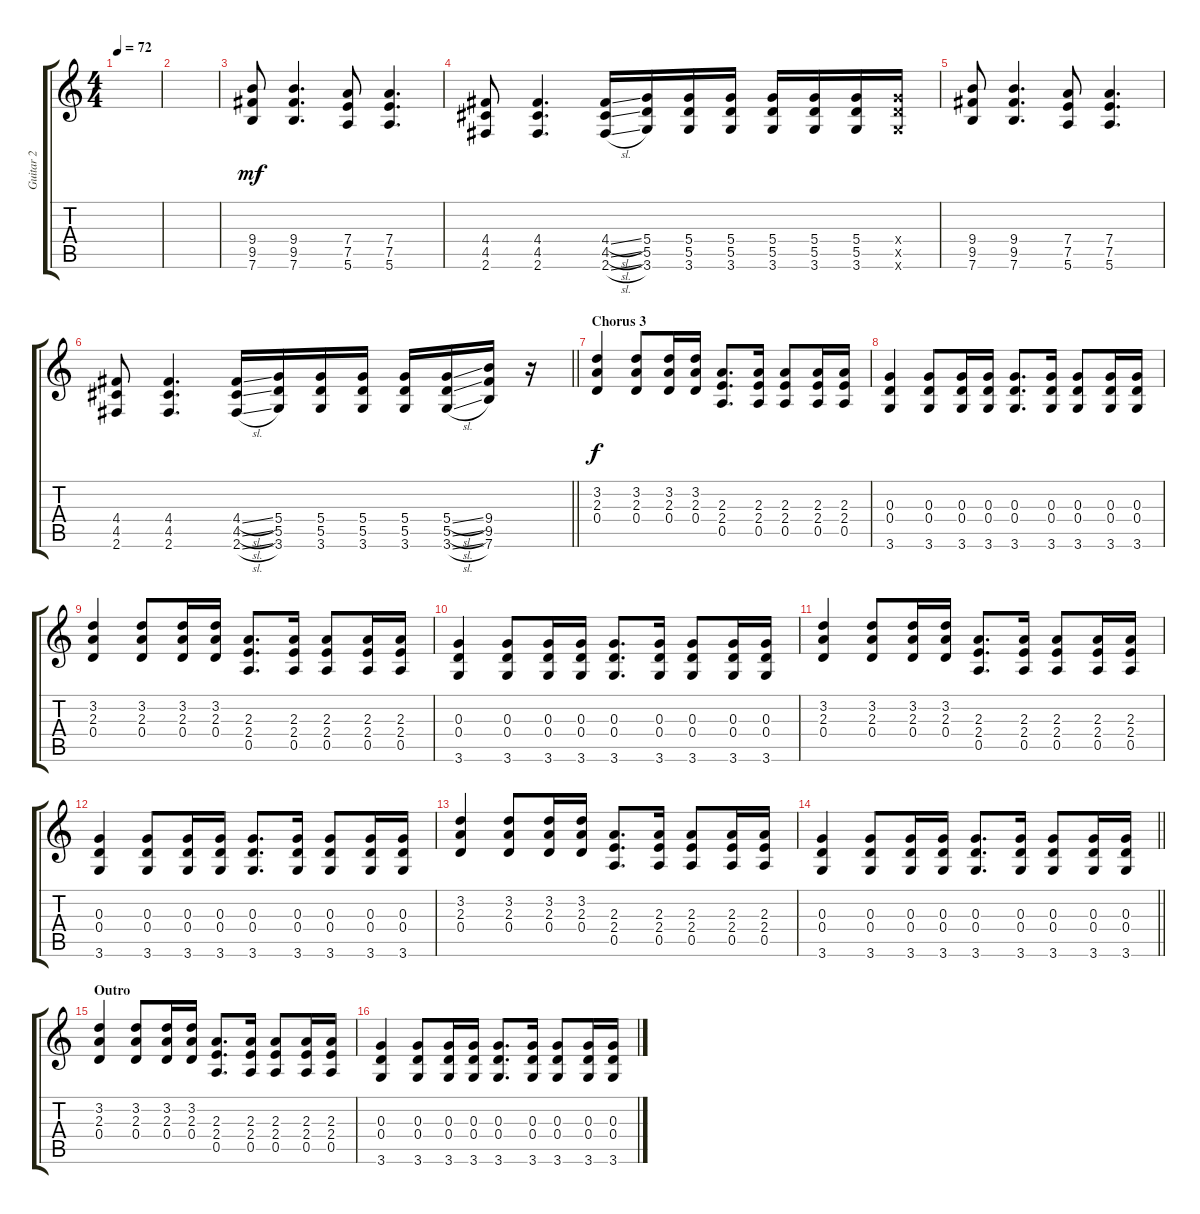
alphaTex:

\track ("Guitar 2" "Guitar 2") {instrument overdrivenguitar}
\staff {score tabs}
\tuning (E4 B3 G3 D3 A2 E2) {hide}
\ts (4 4)
\tempo 72
\clef g2
\ks c
|
|
(9.4 9.5 7.6).8{dy mf} (9.4 9.5 7.6).4{d} (7.4 7.5 5.6).8 (7.4 7.5 5.6).4{d} |
(4.4 4.5 2.6).8 (4.4 4.5 2.6).4{d} (4.4{sl} 4.5{sl} 2.6{sl}).16 (5.4 5.5 3.6).16 (5.4 5.5 3.6).16 (5.4 5.5 3.6).16 (5.4 5.5 3.6).16 (5.4 5.5 3.6).16 (5.4 5.5 3.6).16 (5.4{x} 5.5{x} 3.6{x}).16 |
(9.4 9.5 7.6).8 (9.4 9.5 7.6).4{d} (7.4 7.5 5.6).8 (7.4 7.5 5.6).4{d} |
\barLineRight lightlight
(4.4 4.5 2.6).8 (4.4 4.5 2.6).4{d} (4.4{sl} 4.5{sl} 2.6{sl}).16 (5.4 5.5 3.6).16 (5.4 5.5 3.6).16 (5.4 5.5 3.6).16 (5.4 5.5 3.6).16 (5.4{sl} 5.5{sl} 3.6{sl}).16 (9.4 9.5 7.6).16 r.16 |
\section ("" "Chorus 3")
(3.2 2.3 0.4).4{dy f} (3.2 2.3 0.4).8 (3.2 2.3 0.4).16 (3.2 2.3 0.4).16 (2.3 2.4 0.5).8{d} (2.3 2.4 0.5).16 (2.3 2.4 0.5).8 (2.3 2.4 0.5).16 (2.3 2.4 0.5).16 |
(0.3 0.4 3.6).4 (0.3 0.4 3.6).8 (0.3 0.4 3.6).16 (0.3 0.4 3.6).16 (0.3 0.4 3.6).8{d} (0.3 0.4 3.6).16 (0.3 0.4 3.6).8 (0.3 0.4 3.6).16 (0.3 0.4 3.6).16 |
(3.2 2.3 0.4).4 (3.2 2.3 0.4).8 (3.2 2.3 0.4).16 (3.2 2.3 0.4).16 (2.3 2.4 0.5).8{d} (2.3 2.4 0.5).16 (2.3 2.4 0.5).8 (2.3 2.4 0.5).16 (2.3 2.4 0.5).16 |
(0.3 0.4 3.6).4 (0.3 0.4 3.6).8 (0.3 0.4 3.6).16 (0.3 0.4 3.6).16 (0.3 0.4 3.6).8{d} (0.3 0.4 3.6).16 (0.3 0.4 3.6).8 (0.3 0.4 3.6).16 (0.3 0.4 3.6).16 |
(3.2 2.3 0.4).4 (3.2 2.3 0.4).8 (3.2 2.3 0.4).16 (3.2 2.3 0.4).16 (2.3 2.4 0.5).8{d} (2.3 2.4 0.5).16 (2.3 2.4 0.5).8 (2.3 2.4 0.5).16 (2.3 2.4 0.5).16 |
(0.3 0.4 3.6).4 (0.3 0.4 3.6).8 (0.3 0.4 3.6).16 (0.3 0.4 3.6).16 (0.3 0.4 3.6).8{d} (0.3 0.4 3.6).16 (0.3 0.4 3.6).8 (0.3 0.4 3.6).16 (0.3 0.4 3.6).16 |
(3.2 2.3 0.4).4 (3.2 2.3 0.4).8 (3.2 2.3 0.4).16 (3.2 2.3 0.4).16 (2.3 2.4 0.5).8{d} (2.3 2.4 0.5).16 (2.3 2.4 0.5).8 (2.3 2.4 0.5).16 (2.3 2.4 0.5).16 |
\barLineRight lightlight
(0.3 0.4 3.6).4 (0.3 0.4 3.6).8 (0.3 0.4 3.6).16 (0.3 0.4 3.6).16 (0.3 0.4 3.6).8{d} (0.3 0.4 3.6).16 (0.3 0.4 3.6).8 (0.3 0.4 3.6).16 (0.3 0.4 3.6).16 |
\section ("" "Outro")
(3.2 2.3 0.4).4 (3.2 2.3 0.4).8 (3.2 2.3 0.4).16 (3.2 2.3 0.4).16 (2.3 2.4 0.5).8{d} (2.3 2.4 0.5).16 (2.3 2.4 0.5).8 (2.3 2.4 0.5).16 (2.3 2.4 0.5).16 |
(0.3 0.4 3.6).4 (0.3 0.4 3.6).8 (0.3 0.4 3.6).16 (0.3 0.4 3.6).16 (0.3 0.4 3.6).8{d} (0.3 0.4 3.6).16 (0.3 0.4 3.6).8 (0.3 0.4 3.6).16 (0.3 0.4 3.6).16
